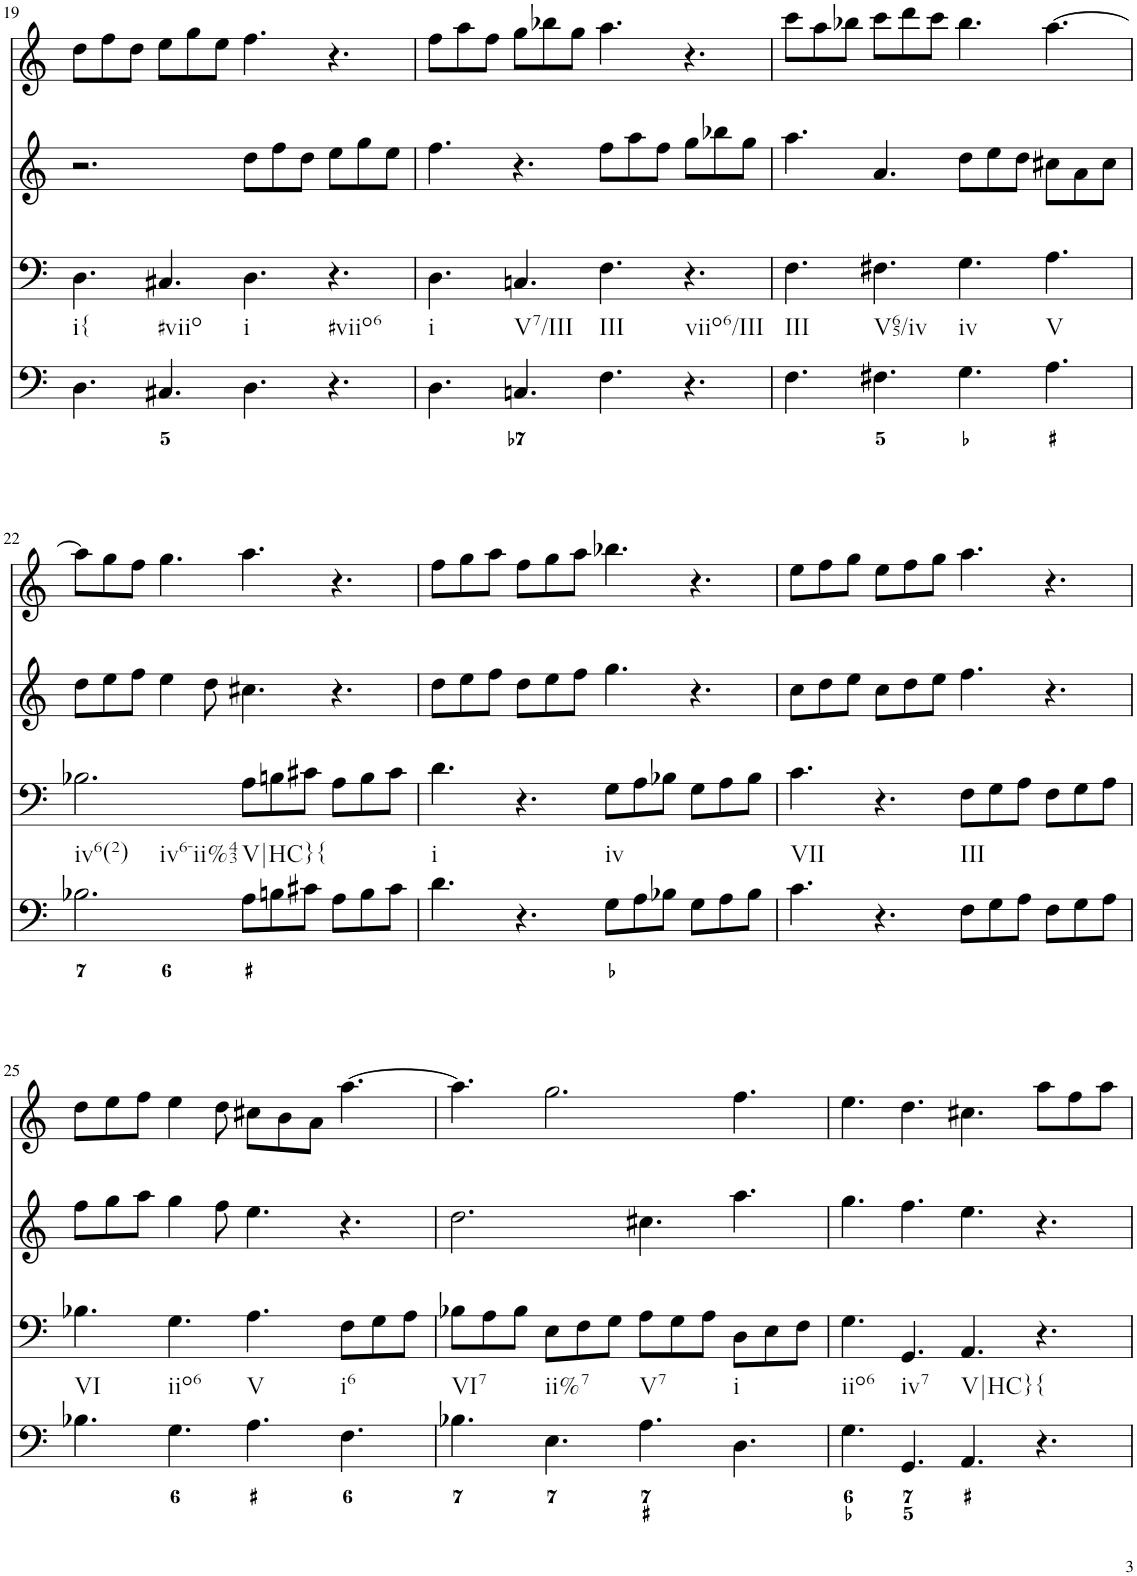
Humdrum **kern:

**kern	**kern	**kern	**kern
*part4	*part3	*part2	*part1
*staff4	*staff3	*staff2	*staff1
*I"Piano	*I"Piano	*I"Piano	*I"Piano
*I'Pno	*I'Pno	*I'Pno	*I'Pno
!!LO:PB:g=z
*clefF4	*clefF4	*clefG2	*clefG2
*k[]	*k[]	*k[]	*k[]
*M12/8	*M12/8	*M12/8	*M12/8
=19	=19	=19	=19
!	!LO:TX:b:t=i{	!	!
4.D\	4.D\	2.r	8dd\L
.	.	.	8ff\
.	.	.	8dd\J
!	!LO:TX:b:t=#viio	!	!
4.C#X/	4.C#X/	.	8ee\L
.	.	.	8gg\
.	.	.	8ee\J
!	!LO:TX:b:t=i	!	!
4.D\	4.D\	8dd\L	4.ff\
.	.	8ff\	.
.	.	8dd\J	.
!	!LO:TX:b:t=#viio6	!	!
4.r	4.r	8ee\L	4.r
.	.	8gg\	.
.	.	8ee\J	.
=20	=20	=20	=20
!	!LO:TX:b:t=i	!	!
4.D\	4.D\	4.ff\	8ff\L
.	.	.	8aa\
.	.	.	8ff\J
!	!LO:TX:b:t=V7/III	!	!
4.Cn/	4.Cn/	4.r	8gg\L
.	.	.	8bb-X\
.	.	.	8gg\J
!	!LO:TX:b:t=III	!	!
4.F\	4.F\	8ff\L	4.aa\
.	.	8aa\	.
.	.	8ff\J	.
!	!LO:TX:b:t=viio6/III	!	!
4.r	4.r	8gg\L	4.r
.	.	8bb-X\	.
.	.	8gg\J	.
=21	=21	=21	=21
!	!LO:TX:b:t=III	!	!
4.F\	4.F\	4.aa\	8ccc\L
.	.	.	8aa\
.	.	.	8bb-X\J
!	!LO:TX:b:t=V65/iv	!	!
4.F#X\	4.F#X\	4.a/	8ccc\L
.	.	.	8ddd\
.	.	.	8ccc\J
!	!LO:TX:b:t=iv	!	!
4.G\	4.G\	8dd\L	4.bb-\
.	.	8ee\	.
.	.	8dd\J	.
!	!LO:TX:b:t=V	!	!
4.A\	4.A\	8cc#X\L	[4.aa\
.	.	8a\	.
.	.	8cc#\J	.
!!LO:LB:g=z
=22	=22	=22	=22
!	!LO:TX:b:t=iv6(2)	!	!
!	!LO:TX:b:t=iv6-ii%43	!	!
2.B-X\	2.B-X\	8dd\L	8aa\L]
.	.	8ee\	8gg\
.	.	8ff\J	8ff\J
.	.	4ee\	4.gg\
.	.	8dd\	.
!	!LO:TX:b:t=V|HC}{	!	!
8A\L	8A\L	4.cc#X\	4.aa\
8Bn\	8Bn\	.	.
8c#X\J	8c#X\J	.	.
8A\L	8A\L	4.r	4.r
8B\	8B\	.	.
8c#\J	8c#\J	.	.
=23	=23	=23	=23
!	!LO:TX:b:t=i	!	!
4.d\	4.d\	8dd\L	8ff\L
.	.	8ee\	8gg\
.	.	8ff\J	8aa\J
4.r	4.r	8dd\L	8ff\L
.	.	8ee\	8gg\
.	.	8ff\J	8aa\J
!	!LO:TX:b:t=iv	!	!
8G\L	8G\L	4.gg\	4.bb-X\
8A\	8A\	.	.
8B-X\J	8B-X\J	.	.
8G\L	8G\L	4.r	4.r
8A\	8A\	.	.
8B-\J	8B-\J	.	.
=24	=24	=24	=24
!	!LO:TX:b:t=VII	!	!
4.c\	4.c\	8cc\L	8ee\L
.	.	8dd\	8ff\
.	.	8ee\J	8gg\J
4.r	4.r	8cc\L	8ee\L
.	.	8dd\	8ff\
.	.	8ee\J	8gg\J
!	!LO:TX:b:t=III	!	!
8F\L	8F\L	4.ff\	4.aa\
8G\	8G\	.	.
8A\J	8A\J	.	.
8F\L	8F\L	4.r	4.r
8G\	8G\	.	.
8A\J	8A\J	.	.
!!LO:LB:g=z
=25	=25	=25	=25
!	!LO:TX:b:t=VI	!	!
4.B-X\	4.B-X\	8ff\L	8dd\L
.	.	8gg\	8ee\
.	.	8aa\J	8ff\J
!	!LO:TX:b:t=iio6	!	!
4.G\	4.G\	4gg\	4ee\
.	.	8ff\	8dd\
!	!LO:TX:b:t=V	!	!
4.A\	4.A\	4.ee\	8cc#X\L
.	.	.	8b\
.	.	.	8a\J
!	!LO:TX:b:t=i6	!	!
4.F\	8F\L	4.r	[4.aa\
.	8G\	.	.
.	8A\J	.	.
=26	=26	=26	=26
!	!LO:TX:b:t=VI7	!	!
4.B-X\	8B-X\L	2.dd\	4.aa\]
.	8A\	.	.
.	8B-\J	.	.
!	!LO:TX:b:t=ii%7	!	!
4.E\	8E\L	.	2.gg\
.	8F\	.	.
.	8G\J	.	.
!	!LO:TX:b:t=V7	!	!
4.A\	8A\L	4.cc#X\	.
.	8G\	.	.
.	8A\J	.	.
!	!LO:TX:b:t=i	!	!
4.D\	8D\L	4.aa\	4.ff\
.	8E\	.	.
.	8F\J	.	.
=27	=27	=27	=27
!	!LO:TX:b:t=iio6	!	!
4.G\	4.G\	4.gg\	4.ee\
!	!LO:TX:b:t=iv7	!	!
4.GG/	4.GG/	4.ff\	4.dd\
!	!LO:TX:b:t=V|HC}	!	!
4.AA/	4.AA/	4.ee\	4.cc#X\
!	!LO:TX:b:t={	!	!
4.r	4.r	4.r	8aa\L
.	.	.	8ff\
.	.	.	8aa\J
=	=	=	=
*-	*-	*-	*-
